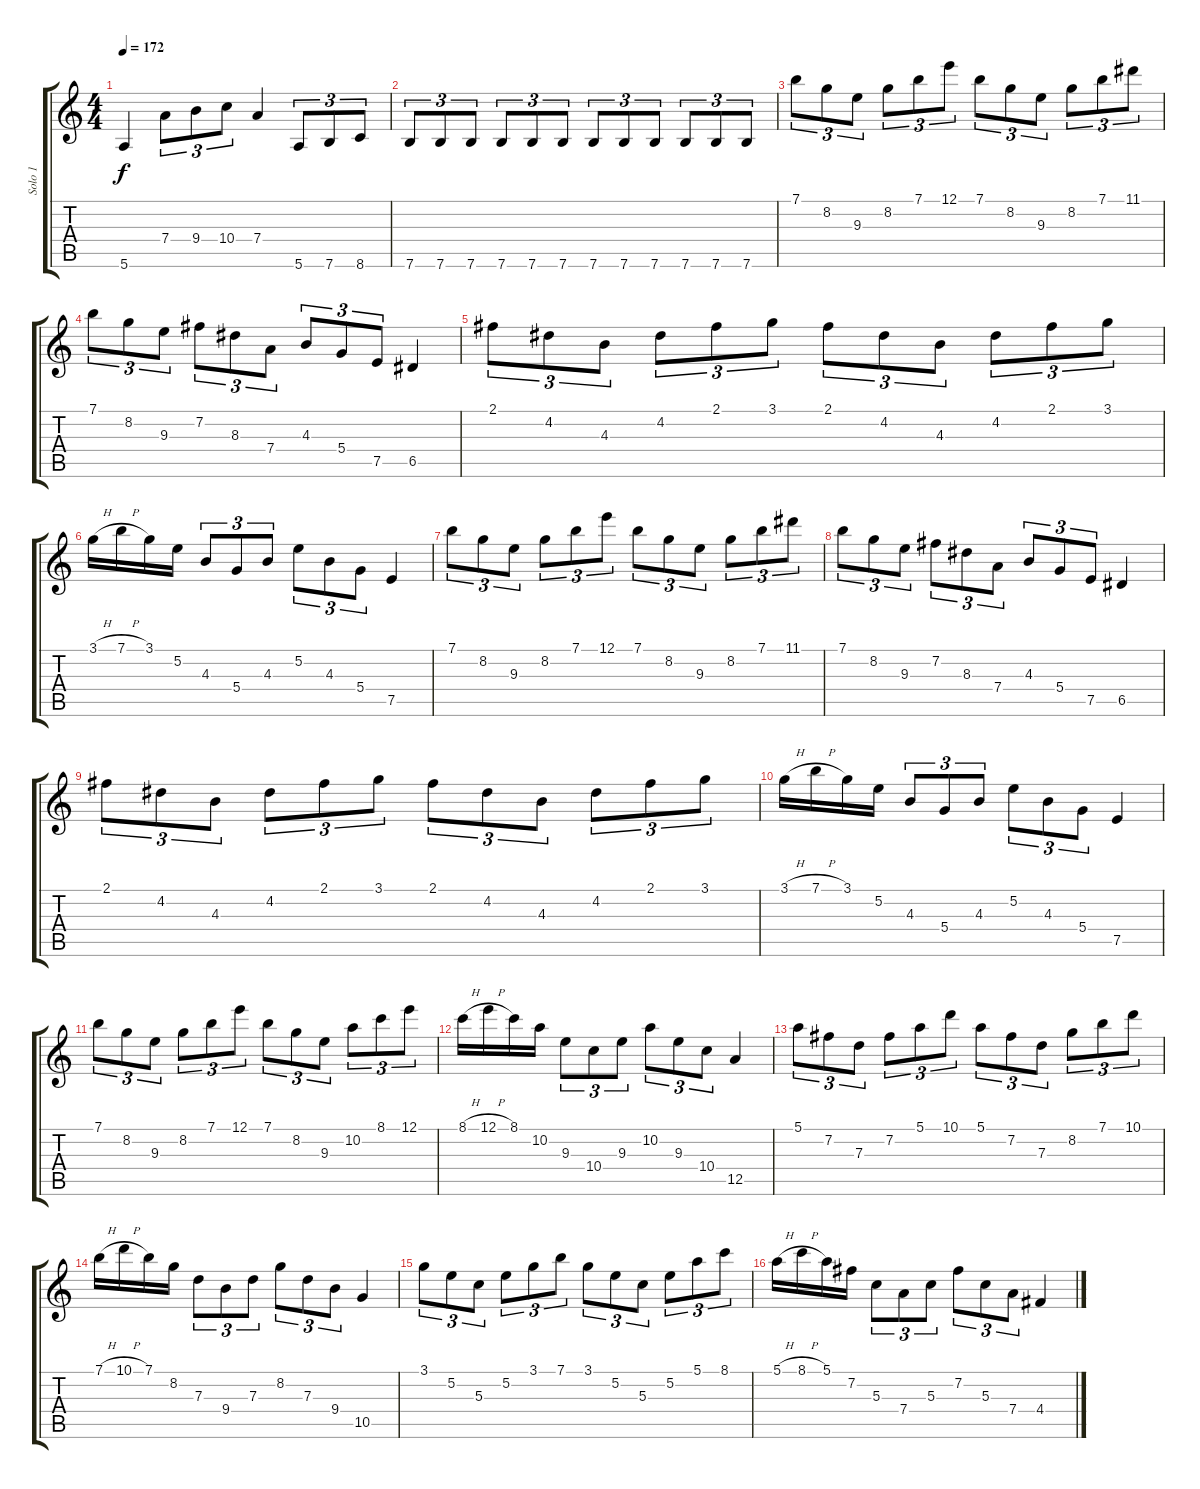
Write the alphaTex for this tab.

\track ("Solo 1" "Solo 1") {instrument distortionguitar}
\staff {score tabs}
\tuning (E4 B3 G3 D3 A2 E2) {hide}
\ts (4 4)
\tempo 172
\clef g2
\ks c
5.6.4{dy f} 7.4.8{tu (3 2)} 9.4.8{tu (3 2)} 10.4.8{tu (3 2)} 7.4.4 5.6.8{tu (3 2)} 7.6.8{tu (3 2)} 8.6.8{tu (3 2)} |
7.6.8{tu (3 2)} 7.6.8{tu (3 2)} 7.6.8{tu (3 2)} 7.6.8{tu (3 2)} 7.6.8{tu (3 2)} 7.6.8{tu (3 2)} 7.6.8{tu (3 2)} 7.6.8{tu (3 2)} 7.6.8{tu (3 2)} 7.6.8{tu (3 2)} 7.6.8{tu (3 2)} 7.6.8{tu (3 2)} |
7.1.8{tu (3 2)} 8.2.8{tu (3 2)} 9.3.8{tu (3 2)} 8.2.8{tu (3 2)} 7.1.8{tu (3 2)} 12.1.8{tu (3 2)} 7.1.8{tu (3 2)} 8.2.8{tu (3 2)} 9.3.8{tu (3 2)} 8.2.8{tu (3 2)} 7.1.8{tu (3 2)} 11.1.8{tu (3 2)} |
7.1.8{tu (3 2)} 8.2.8{tu (3 2)} 9.3.8{tu (3 2)} 7.2.8{tu (3 2)} 8.3.8{tu (3 2)} 7.4.8{tu (3 2)} 4.3.8{tu (3 2)} 5.4.8{tu (3 2)} 7.5.8{tu (3 2)} 6.5.4 |
2.1.8{tu (3 2)} 4.2.8{tu (3 2)} 4.3.8{tu (3 2)} 4.2.8{tu (3 2)} 2.1.8{tu (3 2)} 3.1.8{tu (3 2)} 2.1.8{tu (3 2)} 4.2.8{tu (3 2)} 4.3.8{tu (3 2)} 4.2.8{tu (3 2)} 2.1.8{tu (3 2)} 3.1.8{tu (3 2)} |
3.1{h}.16 7.1{h}.16 3.1.16 5.2.16 4.3.8{tu (3 2)} 5.4.8{tu (3 2)} 4.3.8{tu (3 2)} 5.2.8{tu (3 2)} 4.3.8{tu (3 2)} 5.4.8{tu (3 2)} 7.5.4 |
7.1.8{tu (3 2)} 8.2.8{tu (3 2)} 9.3.8{tu (3 2)} 8.2.8{tu (3 2)} 7.1.8{tu (3 2)} 12.1.8{tu (3 2)} 7.1.8{tu (3 2)} 8.2.8{tu (3 2)} 9.3.8{tu (3 2)} 8.2.8{tu (3 2)} 7.1.8{tu (3 2)} 11.1.8{tu (3 2)} |
7.1.8{tu (3 2)} 8.2.8{tu (3 2)} 9.3.8{tu (3 2)} 7.2.8{tu (3 2)} 8.3.8{tu (3 2)} 7.4.8{tu (3 2)} 4.3.8{tu (3 2)} 5.4.8{tu (3 2)} 7.5.8{tu (3 2)} 6.5.4 |
2.1.8{tu (3 2)} 4.2.8{tu (3 2)} 4.3.8{tu (3 2)} 4.2.8{tu (3 2)} 2.1.8{tu (3 2)} 3.1.8{tu (3 2)} 2.1.8{tu (3 2)} 4.2.8{tu (3 2)} 4.3.8{tu (3 2)} 4.2.8{tu (3 2)} 2.1.8{tu (3 2)} 3.1.8{tu (3 2)} |
3.1{h}.16 7.1{h}.16 3.1.16 5.2.16 4.3.8{tu (3 2)} 5.4.8{tu (3 2)} 4.3.8{tu (3 2)} 5.2.8{tu (3 2)} 4.3.8{tu (3 2)} 5.4.8{tu (3 2)} 7.5.4 |
7.1.8{tu (3 2)} 8.2.8{tu (3 2)} 9.3.8{tu (3 2)} 8.2.8{tu (3 2)} 7.1.8{tu (3 2)} 12.1.8{tu (3 2)} 7.1.8{tu (3 2)} 8.2.8{tu (3 2)} 9.3.8{tu (3 2)} 10.2.8{tu (3 2)} 8.1.8{tu (3 2)} 12.1.8{tu (3 2)} |
8.1{h}.16 12.1{h}.16 8.1.16 10.2.16 9.3.8{tu (3 2)} 10.4.8{tu (3 2)} 9.3.8{tu (3 2)} 10.2.8{tu (3 2)} 9.3.8{tu (3 2)} 10.4.8{tu (3 2)} 12.5.4 |
5.1.8{tu (3 2)} 7.2.8{tu (3 2)} 7.3.8{tu (3 2)} 7.2.8{tu (3 2)} 5.1.8{tu (3 2)} 10.1.8{tu (3 2)} 5.1.8{tu (3 2)} 7.2.8{tu (3 2)} 7.3.8{tu (3 2)} 8.2.8{tu (3 2)} 7.1.8{tu (3 2)} 10.1.8{tu (3 2)} |
7.1{h}.16 10.1{h}.16 7.1.16 8.2.16 7.3.8{tu (3 2)} 9.4.8{tu (3 2)} 7.3.8{tu (3 2)} 8.2.8{tu (3 2)} 7.3.8{tu (3 2)} 9.4.8{tu (3 2)} 10.5.4 |
3.1.8{tu (3 2)} 5.2.8{tu (3 2)} 5.3.8{tu (3 2)} 5.2.8{tu (3 2)} 3.1.8{tu (3 2)} 7.1.8{tu (3 2)} 3.1.8{tu (3 2)} 5.2.8{tu (3 2)} 5.3.8{tu (3 2)} 5.2.8{tu (3 2)} 5.1.8{tu (3 2)} 8.1.8{tu (3 2)} |
5.1{h}.16 8.1{h}.16 5.1.16 7.2.16 5.3.8{tu (3 2)} 7.4.8{tu (3 2)} 5.3.8{tu (3 2)} 7.2.8{tu (3 2)} 5.3.8{tu (3 2)} 7.4.8{tu (3 2)} 4.4.4
